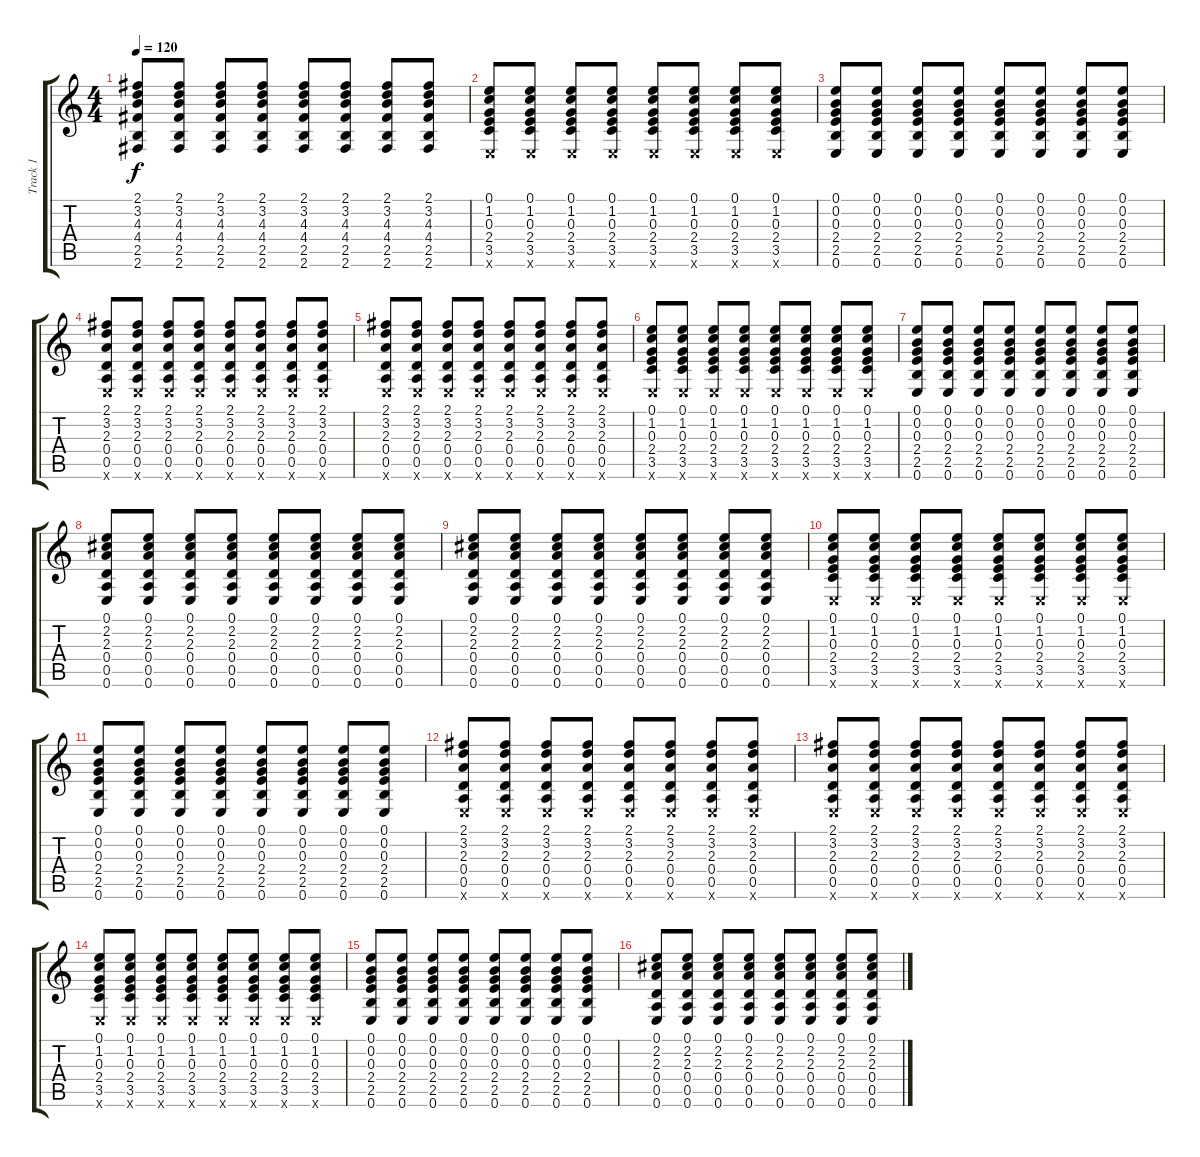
\track ("Track 1" "Track 1") {solo instrument acousticguitarnylon}
\staff {score tabs}
\tuning (E4 B3 G3 D3 A2 E2) {hide}
\ts (4 4)
\tempo 120
\clef g2
\ks c
(2.1 3.2 4.3 4.4 2.5 2.6).8{dy f} (2.1 3.2 4.3 4.4 2.5 2.6).8 (2.1 3.2 4.3 4.4 2.5 2.6).8 (2.1 3.2 4.3 4.4 2.5 2.6).8 (2.1 3.2 4.3 4.4 2.5 2.6).8 (2.1 3.2 4.3 4.4 2.5 2.6).8 (2.1 3.2 4.3 4.4 2.5 2.6).8 (2.1 3.2 4.3 4.4 2.5 2.6).8 |
(0.1 1.2 0.3 2.4 3.5 0.6{x}).8 (0.1 1.2 0.3 2.4 3.5 0.6{x}).8 (0.1 1.2 0.3 2.4 3.5 0.6{x}).8 (0.1 1.2 0.3 2.4 3.5 0.6{x}).8 (0.1 1.2 0.3 2.4 3.5 0.6{x}).8 (0.1 1.2 0.3 2.4 3.5 0.6{x}).8 (0.1 1.2 0.3 2.4 3.5 0.6{x}).8 (0.1 1.2 0.3 2.4 3.5 0.6{x}).8 |
(0.1 0.2 0.3 2.4 2.5 0.6).8 (0.1 0.2 0.3 2.4 2.5 0.6).8 (0.1 0.2 0.3 2.4 2.5 0.6).8 (0.1 0.2 0.3 2.4 2.5 0.6).8 (0.1 0.2 0.3 2.4 2.5 0.6).8 (0.1 0.2 0.3 2.4 2.5 0.6).8 (0.1 0.2 0.3 2.4 2.5 0.6).8 (0.1 0.2 0.3 2.4 2.5 0.6).8 |
(2.1 3.2 2.3 0.4 0.5 0.6{x}).8 (2.1 3.2 2.3 0.4 0.5 0.6{x}).8 (2.1 3.2 2.3 0.4 0.5 0.6{x}).8 (2.1 3.2 2.3 0.4 0.5 0.6{x}).8 (2.1 3.2 2.3 0.4 0.5 0.6{x}).8 (2.1 3.2 2.3 0.4 0.5 0.6{x}).8 (2.1 3.2 2.3 0.4 0.5 0.6{x}).8 (2.1 3.2 2.3 0.4 0.5 0.6{x}).8 |
(2.1 3.2 2.3 0.4 0.5 0.6{x}).8 (2.1 3.2 2.3 0.4 0.5 0.6{x}).8 (2.1 3.2 2.3 0.4 0.5 0.6{x}).8 (2.1 3.2 2.3 0.4 0.5 0.6{x}).8 (2.1 3.2 2.3 0.4 0.5 0.6{x}).8 (2.1 3.2 2.3 0.4 0.5 0.6{x}).8 (2.1 3.2 2.3 0.4 0.5 0.6{x}).8 (2.1 3.2 2.3 0.4 0.5 0.6{x}).8 |
(0.1 1.2 0.3 2.4 3.5 0.6{x}).8 (0.1 1.2 0.3 2.4 3.5 0.6{x}).8 (0.1 1.2 0.3 2.4 3.5 0.6{x}).8 (0.1 1.2 0.3 2.4 3.5 0.6{x}).8 (0.1 1.2 0.3 2.4 3.5 0.6{x}).8 (0.1 1.2 0.3 2.4 3.5 0.6{x}).8 (0.1 1.2 0.3 2.4 3.5 0.6{x}).8 (0.1 1.2 0.3 2.4 3.5 0.6{x}).8 |
(0.1 0.2 0.3 2.4 2.5 0.6).8 (0.1 0.2 0.3 2.4 2.5 0.6).8 (0.1 0.2 0.3 2.4 2.5 0.6).8 (0.1 0.2 0.3 2.4 2.5 0.6).8 (0.1 0.2 0.3 2.4 2.5 0.6).8 (0.1 0.2 0.3 2.4 2.5 0.6).8 (0.1 0.2 0.3 2.4 2.5 0.6).8 (0.1 0.2 0.3 2.4 2.5 0.6).8 |
(0.1 2.2 2.3 0.4 0.5 0.6).8 (0.1 2.2 2.3 0.4 0.5 0.6).8 (0.1 2.2 2.3 0.4 0.5 0.6).8 (0.1 2.2 2.3 0.4 0.5 0.6).8 (0.1 2.2 2.3 0.4 0.5 0.6).8 (0.1 2.2 2.3 0.4 0.5 0.6).8 (0.1 2.2 2.3 0.4 0.5 0.6).8 (0.1 2.2 2.3 0.4 0.5 0.6).8 |
(0.1 2.2 2.3 0.4 0.5 0.6).8 (0.1 2.2 2.3 0.4 0.5 0.6).8 (0.1 2.2 2.3 0.4 0.5 0.6).8 (0.1 2.2 2.3 0.4 0.5 0.6).8 (0.1 2.2 2.3 0.4 0.5 0.6).8 (0.1 2.2 2.3 0.4 0.5 0.6).8 (0.1 2.2 2.3 0.4 0.5 0.6).8 (0.1 2.2 2.3 0.4 0.5 0.6).8 |
(0.1 1.2 0.3 2.4 3.5 0.6{x}).8 (0.1 1.2 0.3 2.4 3.5 0.6{x}).8 (0.1 1.2 0.3 2.4 3.5 0.6{x}).8 (0.1 1.2 0.3 2.4 3.5 0.6{x}).8 (0.1 1.2 0.3 2.4 3.5 0.6{x}).8 (0.1 1.2 0.3 2.4 3.5 0.6{x}).8 (0.1 1.2 0.3 2.4 3.5 0.6{x}).8 (0.1 1.2 0.3 2.4 3.5 0.6{x}).8 |
(0.1 0.2 0.3 2.4 2.5 0.6).8 (0.1 0.2 0.3 2.4 2.5 0.6).8 (0.1 0.2 0.3 2.4 2.5 0.6).8 (0.1 0.2 0.3 2.4 2.5 0.6).8 (0.1 0.2 0.3 2.4 2.5 0.6).8 (0.1 0.2 0.3 2.4 2.5 0.6).8 (0.1 0.2 0.3 2.4 2.5 0.6).8 (0.1 0.2 0.3 2.4 2.5 0.6).8 |
(2.1 3.2 2.3 0.4 0.5 0.6{x}).8 (2.1 3.2 2.3 0.4 0.5 0.6{x}).8 (2.1 3.2 2.3 0.4 0.5 0.6{x}).8 (2.1 3.2 2.3 0.4 0.5 0.6{x}).8 (2.1 3.2 2.3 0.4 0.5 0.6{x}).8 (2.1 3.2 2.3 0.4 0.5 0.6{x}).8 (2.1 3.2 2.3 0.4 0.5 0.6{x}).8 (2.1 3.2 2.3 0.4 0.5 0.6{x}).8 |
(2.1 3.2 2.3 0.4 0.5 0.6{x}).8 (2.1 3.2 2.3 0.4 0.5 0.6{x}).8 (2.1 3.2 2.3 0.4 0.5 0.6{x}).8 (2.1 3.2 2.3 0.4 0.5 0.6{x}).8 (2.1 3.2 2.3 0.4 0.5 0.6{x}).8 (2.1 3.2 2.3 0.4 0.5 0.6{x}).8 (2.1 3.2 2.3 0.4 0.5 0.6{x}).8 (2.1 3.2 2.3 0.4 0.5 0.6{x}).8 |
(0.1 1.2 0.3 2.4 3.5 0.6{x}).8 (0.1 1.2 0.3 2.4 3.5 0.6{x}).8 (0.1 1.2 0.3 2.4 3.5 0.6{x}).8 (0.1 1.2 0.3 2.4 3.5 0.6{x}).8 (0.1 1.2 0.3 2.4 3.5 0.6{x}).8 (0.1 1.2 0.3 2.4 3.5 0.6{x}).8 (0.1 1.2 0.3 2.4 3.5 0.6{x}).8 (0.1 1.2 0.3 2.4 3.5 0.6{x}).8 |
(0.1 0.2 0.3 2.4 2.5 0.6).8 (0.1 0.2 0.3 2.4 2.5 0.6).8 (0.1 0.2 0.3 2.4 2.5 0.6).8 (0.1 0.2 0.3 2.4 2.5 0.6).8 (0.1 0.2 0.3 2.4 2.5 0.6).8 (0.1 0.2 0.3 2.4 2.5 0.6).8 (0.1 0.2 0.3 2.4 2.5 0.6).8 (0.1 0.2 0.3 2.4 2.5 0.6).8 |
(0.1 2.2 2.3 0.4 0.5 0.6).8 (0.1 2.2 2.3 0.4 0.5 0.6).8 (0.1 2.2 2.3 0.4 0.5 0.6).8 (0.1 2.2 2.3 0.4 0.5 0.6).8 (0.1 2.2 2.3 0.4 0.5 0.6).8 (0.1 2.2 2.3 0.4 0.5 0.6).8 (0.1 2.2 2.3 0.4 0.5 0.6).8 (0.1 2.2 2.3 0.4 0.5 0.6).8
